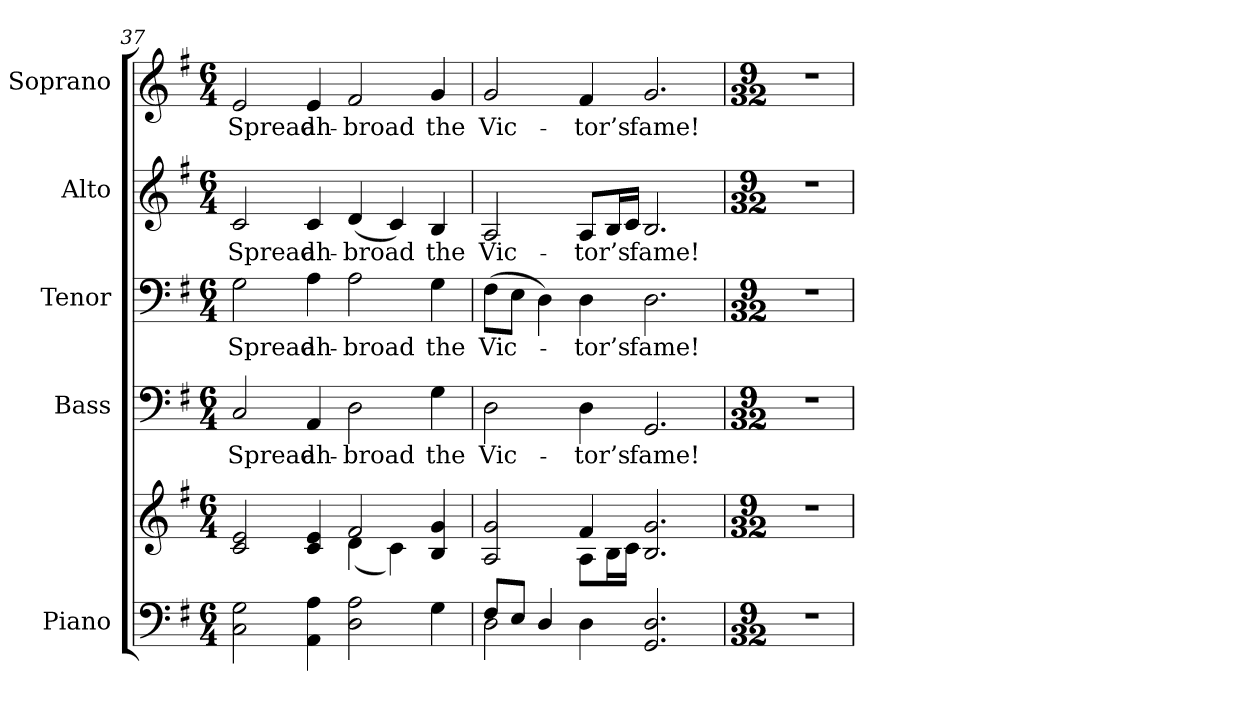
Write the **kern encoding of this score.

**kern	**kern	**kern	**text	**kern	**text	**kern	**text	**kern	**text
*part5	*part5	*part4	*part4	*part3	*part3	*part2	*part2	*part1	*part1
*staff6	*staff5	*staff4	*staff4	*staff3	*staff3	*staff2	*staff2	*staff1	*staff1
*I"Piano	*	*I"Bass	*	*I"Tenor	*	*I"Alto	*	*I"Soprano	*
*I'Pno.	*	*I'B.	*	*I'T.	*	*I'A.	*	*I'S.	*
!!LO:PB:g=z
*clefF4	*clefG2	*clefF4	*	*clefF4	*	*clefG2	*	*clefG2	*
*k[f#]	*k[f#]	*k[f#]	*	*k[f#]	*	*k[f#]	*	*k[f#]	*
*G:	*G:	*G:	*	*G:	*	*G:	*	*G:	*
*M6/4	*M6/4	*M6/4	*	*M6/4	*	*M6/4	*	*M6/4	*
=37	=37	=37	=37	=37	=37	=37	=37	=37	=37
*	*^	*	*	*	*	*	*	*	*
!	!	!	!	!LO:LY:b:color=#000000	!	!	!	!	!	!
!	!	!	!	!	!	!LO:LY:b:color=#000000	!	!	!	!
!	!	!	!	!	!	!	!	!LO:LY:b:color=#000000	!	!
!	!	!	!	!	!	!	!	!	!	!LO:LY:b:color=#000000
2Ci\ 2Gi	2ci/ 2ei	2.ryy	2Ci/	Spread	2Gi\	Spread	2ci/	Spread	2ei/	Spread
!	!	!	!	!LO:LY:b:color=#000000	!	!	!	!	!	!
!	!	!	!	!	!	!LO:LY:b:color=#000000	!	!	!	!
!	!	!	!	!	!	!	!	!LO:LY:b:color=#000000	!	!
!	!	!	!	!	!	!	!	!	!	!LO:LY:b:color=#000000
4AAi\ 4Ai	4ci/ 4ei	.	4AAi/	ah-	4Ai\	ah-	4ci/	ah-	4ei/	ah-
!	!	!	!	!LO:LY:b:color=#000000	!	!	!	!	!	!
!	!	!	!	!	!	!LO:LY:b:color=#000000	!	!	!	!
!	!	!	!	!	!	!	!	!LO:LY:b:color=#000000	!	!
!	!	!	!	!	!	!	!	!	!	!LO:LY:b:color=#000000
2Di\ 2Ai	2f#i/	(4di\	2Di\	-broad	2Ai\	-broad	(4di/	-broad	2f#i/	-broad
.	.	4ci\)	.	.	.	.	4ci/)	.	.	.
!	!	!	!	!LO:LY:b:color=#000000	!	!	!	!	!	!
!	!	!	!	!	!	!LO:LY:b:color=#000000	!	!	!	!
!	!	!	!	!	!	!	!	!LO:LY:b:color=#000000	!	!
!	!	!	!	!	!	!	!	!	!	!LO:LY:b:color=#000000
4Gi\	4Bi/ 4gi	4ryy	4Gi\	the	4Gi\	the	4Bi/	the	4gi/	the
=38	=38	=38	=38	=38	=38	=38	=38	=38	=38	=38
*^	*	*	*	*	*	*	*	*	*	*
!	!	!	!	!	!LO:LY:b:color=#000000	!	!	!	!	!	!
!	!	!	!	!	!	!	!LO:LY:b:color=#000000	!	!	!	!
!	!	!	!	!	!	!	!	!	!LO:LY:b:color=#000000	!	!
!	!	!	!	!	!	!	!	!	!	!	!LO:LY:b:color=#000000
8F#i/L	2Di\	2Ai/ 2gi	4ryy	2Di\	Vic-	(8F#i\L	Vic-	2Ai/	Vic-	2gi/	Vic-
8Ei/J	.	.	.	.	.	8Ei\J	.	.	.	.	.
4Di/	.	.	4ryy	.	.	4Di\)	.	.	.	.	.
!	!	!	!	!	!LO:LY:b:color=#000000	!	!	!	!	!	!
!	!	!	!	!	!	!	!LO:LY:b:color=#000000	!	!	!	!
!	!	!	!	!	!	!	!	!	!LO:LY:b:color=#000000	!	!
!	!	!	!	!	!	!	!	!	!	!	!LO:LY:b:color=#000000
4Di\	4ryy	4f#i/	8Ai\L	4Di\	-tor’s	4Di\	-tor’s	8Ai/L	-tor’s	4f#i/	-tor’s
.	.	.	16Bi\L	.	.	.	.	16Bi/L	.	.	.
.	.	.	16ci\JJ	.	.	.	.	16ci/JJ	.	.	.
!	!	!	!	!	!LO:LY:b:color=#000000	!	!	!	!	!	!
!	!	!	!	!	!	!	!LO:LY:b:color=#000000	!	!	!	!
!	!	!	!	!	!	!	!	!	!LO:LY:b:color=#000000	!	!
!	!	!	!	!	!	!	!	!	!	!	!LO:LY:b:color=#000000
2.GGi/ 2.Di	2.ryy	2.Bi/ 2.gi	2.ryy	2.GGi/	fame!	2.Di\	fame!	2.Bi/	fame!	2.gi/	fame!
*v	*v	*	*	*	*	*	*	*	*	*	*
*	*v	*v	*	*	*	*	*	*	*	*
!!LO:PB:g=z
=39	=39	=39	=39	=39	=39	=39	=39	=39	=39
*M9/32	*M9/32	*M9/32	*	*M9/32	*	*M9/32	*	*M9/32	*
*^	*^	*	*	*	*	*	*	*	*
!LO:N:vis=1	!	!LO:N:vis=1	!	!LO:N:vis=1	!	!LO:N:vis=1	!	!LO:N:vis=1	!	!LO:N:vis=1	!
*v	*v	*	*	*	*	*	*	*	*	*	*
*	*v	*v	*	*	*	*	*	*	*	*
32%9r	32%9r	32%9r	.	32%9r	.	32%9r	.	32%9r	.
=	=	=	=	=	=	=	=	=	=
*-	*-	*-	*-	*-	*-	*-	*-	*-	*-
